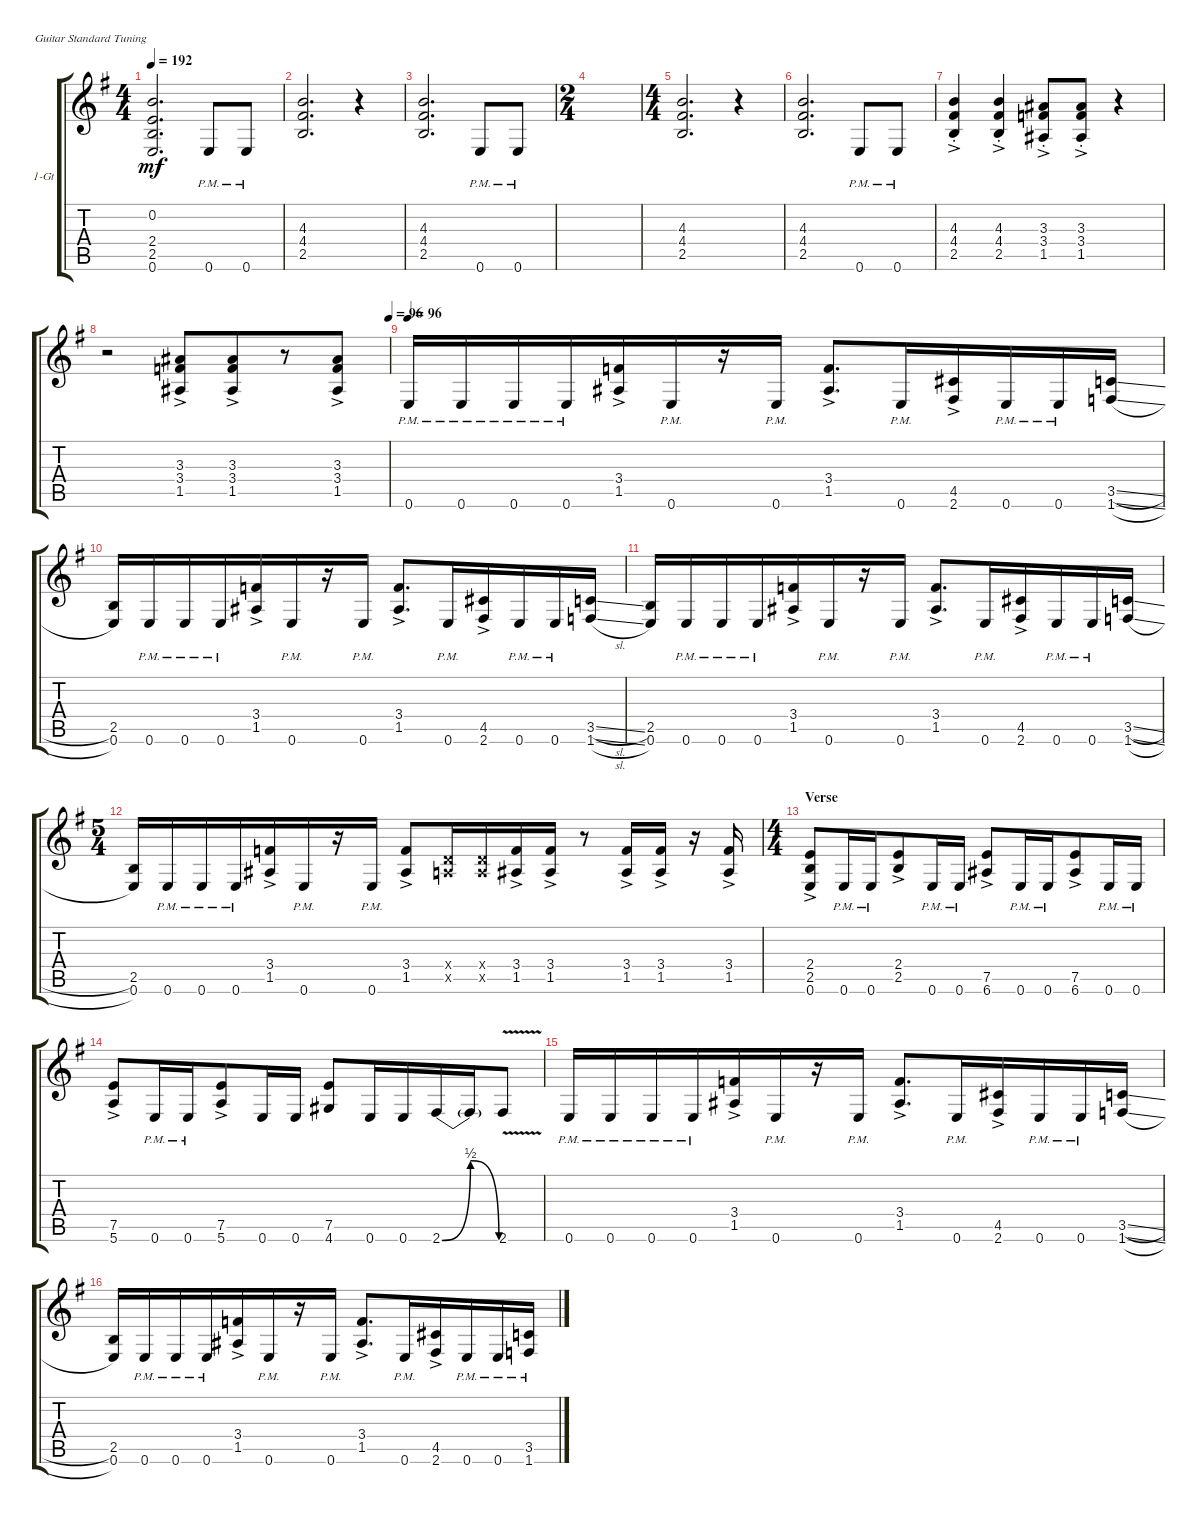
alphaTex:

\bracketExtendMode groupsimilarinstruments
\firstSystemTrackNameOrientation horizontal
\otherSystemsTrackNameOrientation horizontal
\track ("1-Gt" "1-Gt") {instrument distortionguitar}
\staff {score tabs}
\tuning (E4 B3 G3 D3 A2 E2)
\ts (4 4)
\tempo 192
\clef g2
\scale
1.05549
\ks g
(0.2 2.4 2.5 0.6).2{d dy mf} 0.6{pm}.8 0.6{pm}.8 |
\scale
0.944515 (4.3 4.4 2.5).2{d} r.4 |
\scale
1.05549 (4.3 4.4 2.5).2{d} 0.6{pm}.8 0.6{pm}.8 |
\ts (2 4)
\beaming (8 4 4)
\scale
0.944515 |
\ts (4 4)
\beaming (8 4 4)
\scale
1.08575 (4.3 4.4 2.5).2{d} r.4 |
\scale
0.91425 (4.3 4.4 2.5).2{d} 0.6{pm}.8 0.6{pm}.8 |
\scale
1.05549 (4.3{ac st} 4.4{ac st} 2.5{ac st}).4 (4.3{ac st} 4.4{ac st} 2.5{ac st}).4 (3.3{ac st} 3.4{ac st} 1.5{ac st}).8 (3.3{ac st} 3.4{ac st} 1.5{ac st}).8 r.4 |
\tempo (96 1)
\scale
0.944515 r.2 (3.3{ac} 3.4{ac} 1.5{ac}).8 (3.3{ac} 3.4{ac} 1.5{ac}).8 r.8 (3.3{ac} 3.4{ac} 1.5{ac}).8 |
\tempo 96
\scale
1.05549 0.6{pm}.16 0.6{pm}.16 0.6{pm}.16 0.6{pm}.16 (3.4{ac} 1.5{ac}).16 0.6{pm}.16 r.16 0.6{pm}.16 (3.4{ac} 1.5{ac}).8{d} 0.6{pm}.16 (4.5{ac} 2.6{ac}).16 0.6{pm}.16 0.6{pm}.16 (3.5{sl} 1.6{sl}).16 |
\scale
0.944515 (2.5 0.6).16 0.6{pm}.16 0.6{pm}.16 0.6{pm}.16 (3.4{ac} 1.5{ac}).16 0.6{pm}.16 r.16 0.6{pm}.16 (3.4{ac} 1.5{ac}).8{d} 0.6{pm}.16 (4.5{ac} 2.6{ac}).16 0.6{pm}.16 0.6{pm}.16 (3.5{sl} 1.6{sl}).16 |
\scale
1.05549 (2.5 0.6).16 0.6{pm}.16 0.6{pm}.16 0.6{pm}.16 (3.4{ac} 1.5{ac}).16 0.6{pm}.16 r.16 0.6{pm}.16 (3.4{ac} 1.5{ac}).8{d} 0.6{pm}.16 (4.5{ac} 2.6{ac}).16 0.6{pm}.16 0.6{pm}.16 (3.5{sl} 1.6{sl}).16 |
\ts (5 4)
\beaming (8 4 4)
\scale
0.944515 (2.5 0.6).16 0.6{pm}.16 0.6{pm}.16 0.6{pm}.16 (3.4{ac} 1.5{ac}).16 0.6{pm}.16 r.16 0.6{pm}.16 (3.4{ac} 1.5{ac}).8 (0.4{x} 0.5{x}).16 (0.4{x} 0.5{x}).16 (3.4{ac} 1.5{ac}).16 (3.4{ac} 1.5{ac}).16 r.8 (3.4{ac} 1.5{ac}).16 (3.4{ac} 1.5{ac}).16 r.16 (3.4{ac} 1.5{ac}).16 |
\ts (4 4)
\beaming (8 4 4)
\section ("" "Verse")
\scale
1.08575 (2.4{ac} 2.5{ac} 0.6{ac}).8 0.6{pm}.16 0.6{pm}.16 (2.4{ac} 2.5{ac}).8 0.6{pm}.16 0.6{pm}.16 (7.5{ac} 6.6{ac}).8 0.6{pm}.16 0.6{pm}.16 (7.5{ac} 6.6{ac}).8 0.6{pm}.16 0.6{pm}.16 |
\scale
0.91425 (7.5{ac} 5.6{ac}).8 0.6{pm}.16 0.6{pm}.16 (7.5{ac} 5.6{ac}).8 0.6.16 0.6.16 (7.5 4.6).8 0.6.16 0.6.16 2.6{be (bendrelease 0 0 9.6 2 20.4 2 30 0)}.16 2.6{t}.16 2.6{v}.8 |
\scale
1.05549 0.6{pm}.16 0.6{pm}.16 0.6{pm}.16 0.6{pm}.16 (3.4{ac} 1.5{ac}).16 0.6{pm}.16 r.16 0.6{pm}.16 (3.4{ac} 1.5{ac}).8{d} 0.6{pm}.16 (4.5{ac} 2.6{ac}).16 0.6{pm}.16 0.6{pm}.16 (3.5{sl} 1.6{sl}).16 |
\scale
0.944515 (2.5 0.6).16 0.6{pm}.16 0.6{pm}.16 0.6{pm}.16 (3.4{ac} 1.5{ac}).16 0.6{pm}.16 r.16 0.6{pm}.16 (3.4{ac} 1.5{ac}).8{d} 0.6{pm}.16 (4.5{ac} 2.6{ac}).16 0.6{pm}.16 0.6{pm}.16 (3.5{pm} 1.6{pm}).16
